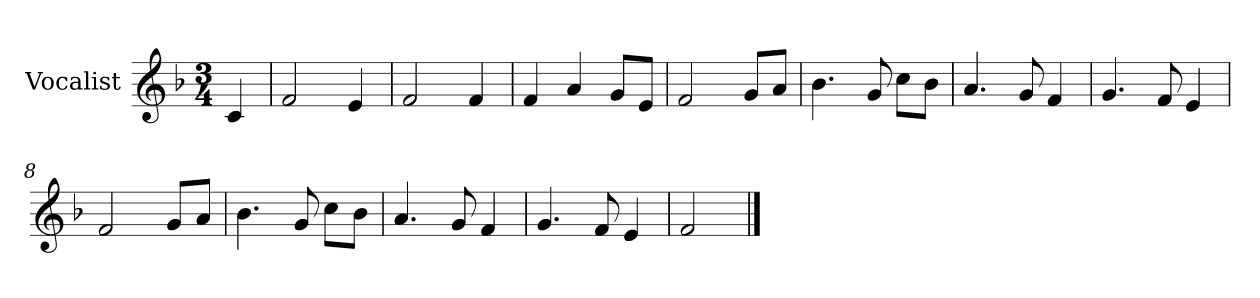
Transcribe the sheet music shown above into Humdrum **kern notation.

**kern
*part1
*staff1
*I"Vocalist
*k[b-]
*F:
*M3/4
=
4c
=1
2f
4e
=2
2f
4f
=3
4f
4a
8gL
8eJ
=4
2f
8gL
8aJ
=5
4.b-
8g
8ccL
8b-J
=6
4.a
8g
4f
=7
4.g
8f
4e
=8
2f
8gL
8aJ
=9
4.b-
8g
8ccL
8b-J
=10
4.a
8g
4f
=11
4.g
8f
4e
=12
2f
==
*-
